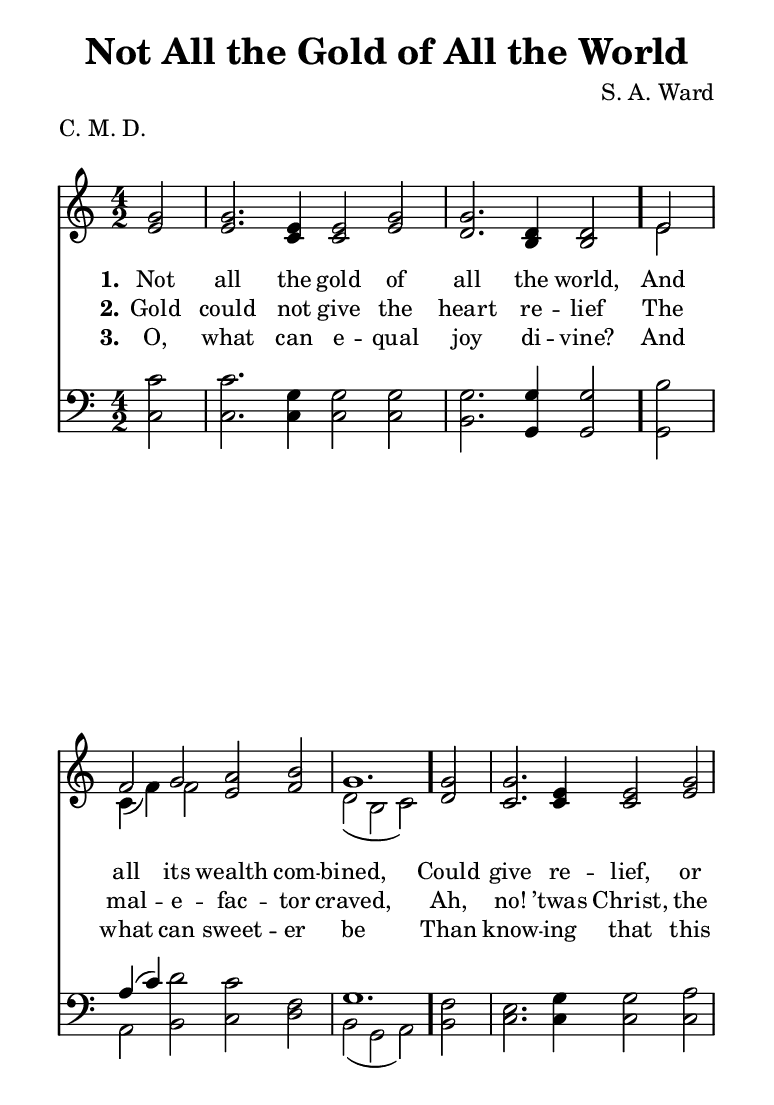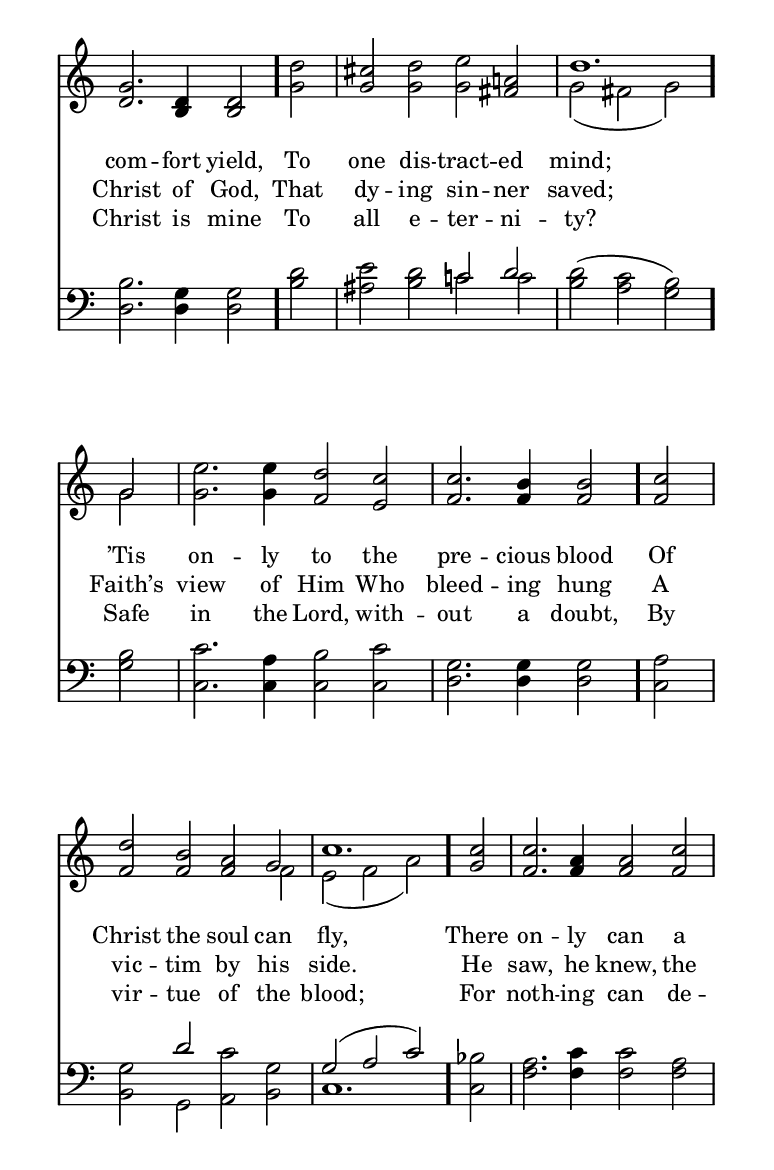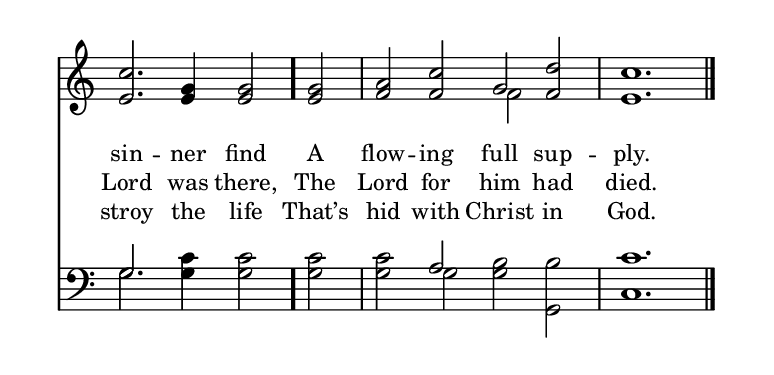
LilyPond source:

\include "common/global.ily"
\paper {
  \include "common/paper.ily"
  %ragged-bottom = ##t
  %ragged-last-bottom = ##t
  systems-per-page = #(cond (is-eogsized 4) (#t #f))
  page-count = #(cond (is-eogsized 1) (#t #f))
}

\header{
  hymnnumber = "104"
  title = "Not All the Gold of All the World"
  tunename = "Materna"
  meter = "C. M. D."
  %poet = ""
  composer = "S. A. Ward"
  %copyright = ""
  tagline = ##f
}

% for fermata in MIDI
ta = { \tempo 2=88 }
tb = { \tempo 2=44 }

patternAA = { c2 | c2. c4 c2 c2 | c2. c4 c2 }

patternBA = { c2 | c2 c2 c2 c2 | c1. }
patternBB = { c2 | c4( c4) c2 c2 c2 | c2( c2 c2) }
patternBC = { c2 | c4( c4) c2 c2 c2 | c1. }
patternBD = { c2 | c2 c2 c2 c2 | c2( c2 c2) }

global = {
  \include "common/overrides.ily"
  \override Staff.TimeSignature.style = #'numbered
  \time 4/2
  \override Score.MetronomeMark.transparent = ##t % hide all fermata changes too
  \ta
  \key c \major
  \partial 2
  \autoBeamOff
}

notesSoprano = {
\global
\relative c'' {

  \changePitch \patternAA { g | g e e g | g d d }
  \changePitch \patternBA { e | f g a b | g }
  \changePitch \patternAA { g | g e e g | g d d }
  \changePitch \patternBA { d' | cis d e a,! | d }

  \changePitch \patternAA { g, | e' e d c | c b b }
  \changePitch \patternBA { c | d b a g | c }
  \changePitch \patternAA { c | c a a c | c g g }
  \changePitch \patternBA { g | a c g d' | c }

  \bar "|."

}
}

notesAlto = {
\global
\relative e' {

  \changePitch \patternAA { e | e c c e | d b b }
  \changePitch \patternBB { e | c f f e f | d b c }
  \changePitch \patternAA { d | c c c e | d b b }
  \changePitch \patternBD { g' | g g g fis | g fis g }

  \changePitch \patternAA { g | g g f e | f f f }
  \changePitch \patternBD { f | f f f f | e f a }
  \changePitch \patternAA { g | f f f f | e e e }
  \changePitch \patternBA { e | f f f f | e }

}
}

notesTenor = {
\global
\relative a {

  \changePitch \patternAA { c | c g g g | g g g }
  \changePitch \patternBC { b | a c d c f, | g }
  \changePitch \patternAA { f | e g g a | b g g }
  \changePitch \patternBD { d' | e d c! d | d c b }

  \changePitch \patternAA { b | c a b c | g g g }
  \changePitch \patternBD { a | g d' c g | g a c }
  \changePitch \patternAA { bes | a c c a | g c c }
  \changePitch \patternBA { c | c a b b | c }

}
}

notesBass = {
\global
\relative f {

  \changePitch \patternAA { c | c c c c | b g g }
  \changePitch \patternBD { g | a b c d | b g a }
  \changePitch \patternAA { b | c c c c | d d d }
  \changePitch \patternBD { b' | ais b c! c | b a g }

  \changePitch \patternAA { g | c, c c c | d d d }
  \changePitch \patternBA { c | b g a b | c }
  \changePitch \patternAA { c | f f f f | g g g }
  \changePitch \patternBA { g | g g g g, | c }

}
}

wordsA = \lyricmode {
\set stanza = "1."

Not all the gold of all the world, \bar "."
And all its wealth com -- bined, \bar "."
Could give re -- lief, or com -- fort yield, \bar "."
To one dis -- tract -- ed mind; \bar "."
’Tis on -- ly to the pre -- cious blood \bar "."
Of Christ the soul can fly, \bar "."
There on -- ly can a sin -- ner find \bar "."
A flow -- ing full sup -- ply. \bar "."

}

wordsB = \lyricmode {
\set stanza = "2."

Gold could not give the heart re -- lief
The mal -- e -- fac -- tor craved,
Ah, no! ’twas Christ, the Christ of God,
That dy -- ing sin -- ner saved;
Faith’s view of Him Who bleed -- ing hung
A vic -- tim by his side.
He saw, he knew, the Lord was there,
The Lord for him had died.

}

wordsC = \lyricmode {
\set stanza = "3."

O, what can e -- qual joy di -- vine?
And what can sweet -- er be
Than know -- ing that this Christ is mine
To all e -- ter -- ni -- ty?
Safe in the Lord, with -- out a doubt,
By vir -- tue of the blood;
For noth -- ing can de -- stroy the life
That’s hid with Christ in God.

}

\score {
  \context ChoirStaff <<
    \context Staff = upper <<
      \set Staff.autoBeaming = ##f
      \set ChoirStaff.systemStartDelimiter = #'SystemStartBar
      \set ChoirStaff.printPartCombineTexts = ##f
      \partcombine #'(2 . 9) \notesSoprano \notesAlto
      \context NullVoice = sopranos { \voiceOne << \notesSoprano >> }
      \context NullVoice = altos { \voiceTwo << \notesAlto >> }
      \context Lyrics = one   \lyricsto sopranos \wordsA
      \context Lyrics = two   \lyricsto sopranos \wordsB
      \context Lyrics = three \lyricsto sopranos \wordsC
    >>
    \context Staff = men <<
      \set Staff.autoBeaming = ##f
      \clef bass
      \set ChoirStaff.printPartCombineTexts = ##f
      \partcombine #'(2 . 9) \notesTenor \notesBass
      \context NullVoice = tenors { \voiceOne << \notesTenor >> }
      \context NullVoice = basses { \voiceTwo << \notesBass >> }
    >>
  >>
  \layout {
    \include "common/layout.ily"
  }
  \midi{
    \include "common/midi.ily"
  }
}

\version "2.19.49"  % necessary for upgrading to future LilyPond versions.

% vi:set et ts=2 sw=2 ai nocindent syntax=lilypond:
